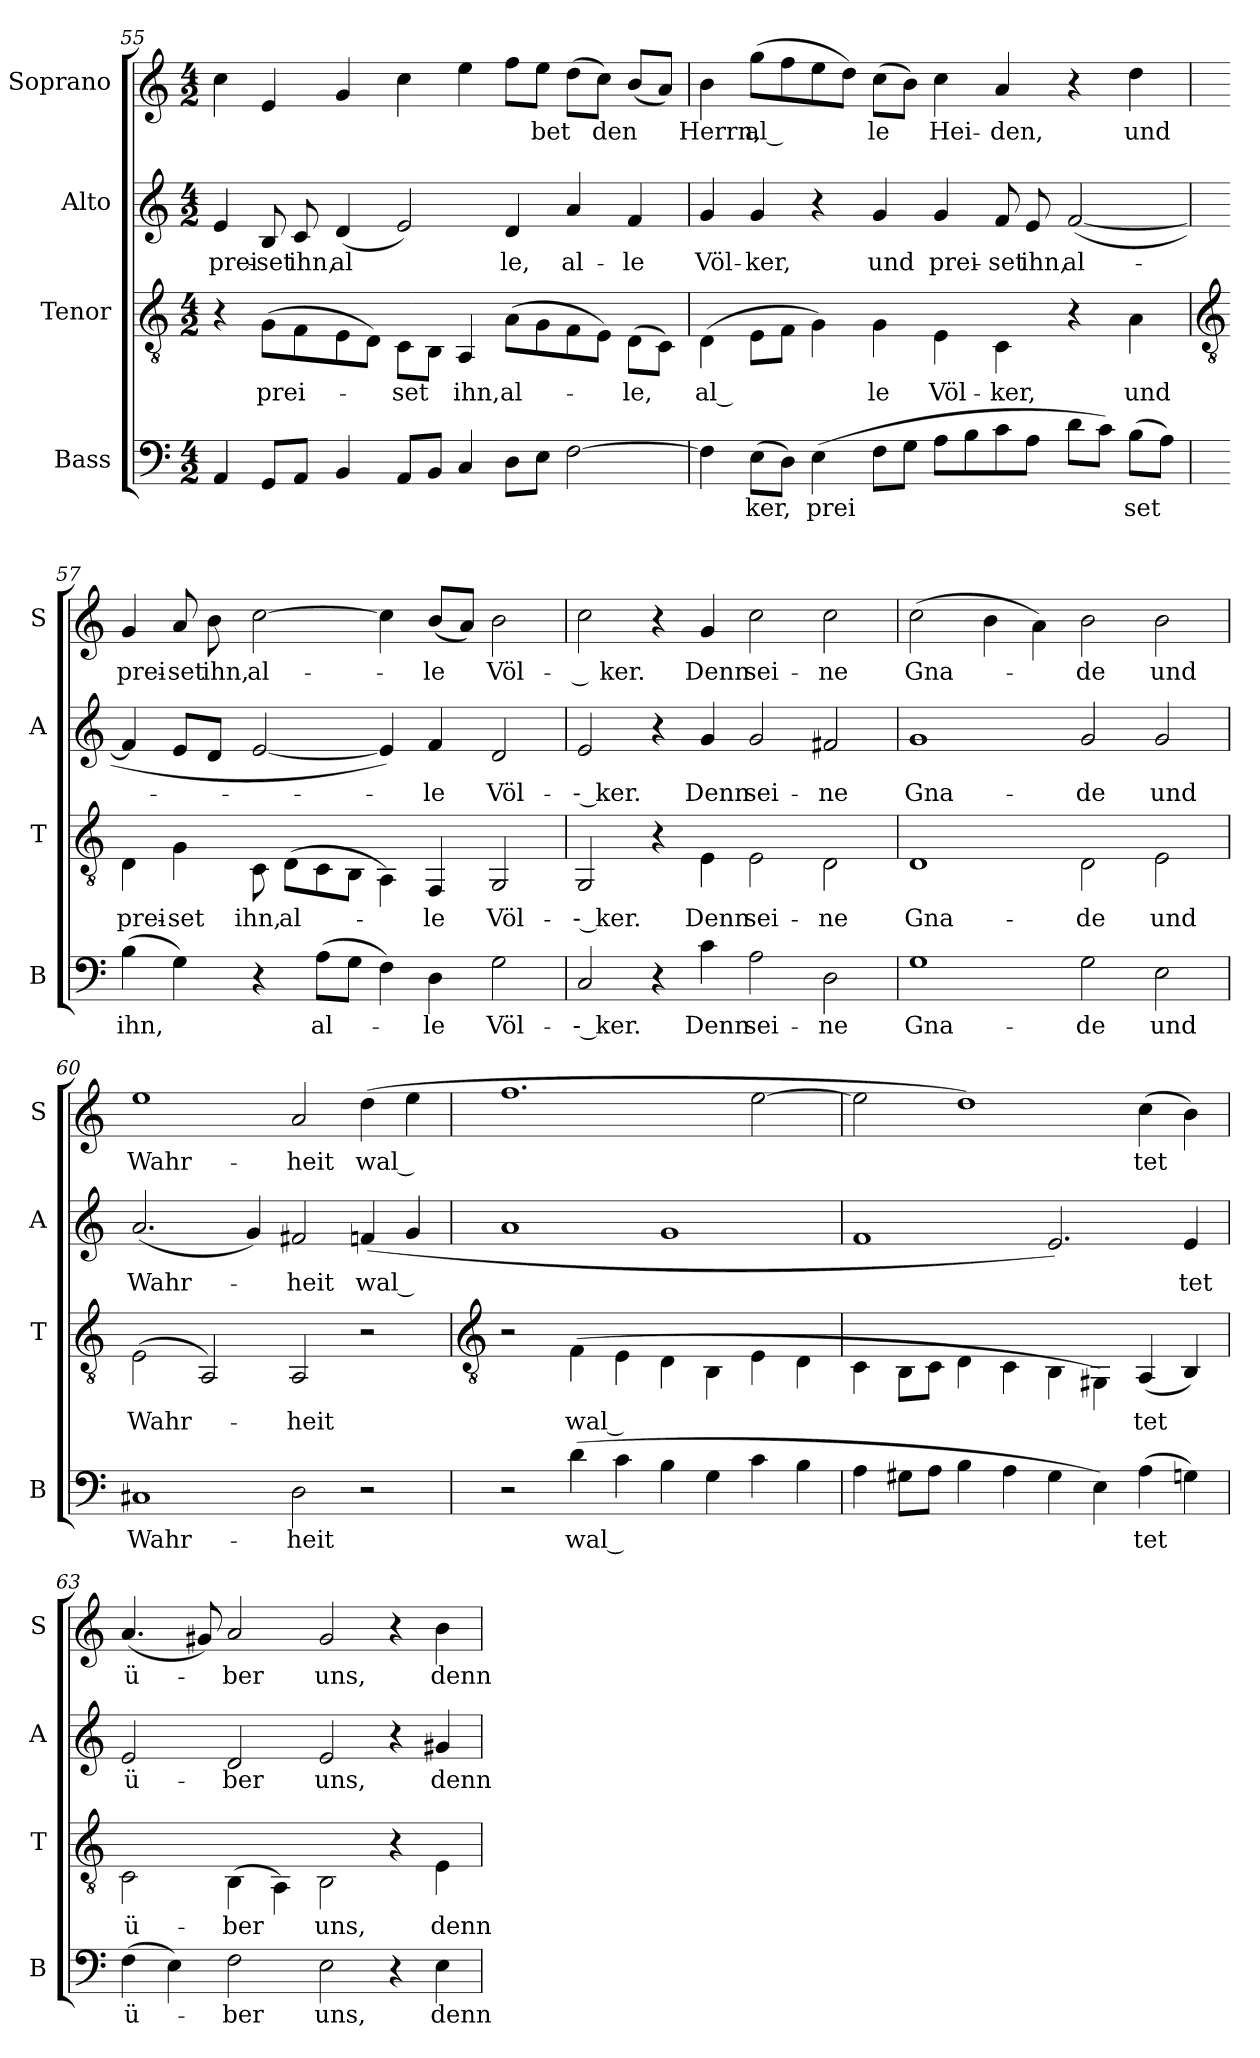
**kern	**text	**text	**kern	**text	**kern	**text	**kern	**text	**text
*part4	*part4	*part4	*part3	*part3	*part2	*part2	*part1	*part1	*part1
*staff4	*staff4	*staff4	*staff3	*staff3	*staff2	*staff2	*staff1	*staff1	*staff1
*I"Bass	*	*	*I"Tenor	*	*I"Alto	*	*I"Soprano	*	*
*I'B	*	*	*I'T	*	*I'A	*	*I'S	*	*
*clefF4	*	*	*clefGv2	*	*clefG2	*	*clefG2	*	*
*k[]	*	*	*k[]	*	*k[]	*	*k[]	*	*
*C:	*	*	*C:	*	*C:	*	*C:	*	*
*M4/2	*	*	*M4/2	*	*M4/2	*	*M4/2	*	*
=55	=55	=55	=55	=55	=55	=55	=55	=55	=55
!	!LO:LY:b	!LO:LY:b	!	!	!	!LO:LY:b	!	!LO:LY:b	!LO:LY:b
4AA/	--	-	4r	.	4e/	prei-	4cc\	--	--
!	!	!	!	!LO:LY:b	!	!LO:LY:b	!	!	!
8GG/L	.	.	(>8G\L	prei-	8B/	-set	4e/	.	.
!	!	!	!	!	!	!LO:LY:b	!	!	!
8AA/J	.	.	8F\	.	8c/	ihn,	.	.	.
!	!	!	!	!	!	!LO:LY:b	!	!	!
4BB/	.	.	8E\	.	(<4d/	al-	4g/	.	.
.	.	.	8D\J)	.	.	.	.	.	.
!	!	!	!	!LO:LY:b	!	!LO:LY:b	!	!	!
8AA/L	.	.	8C\L	-set	2e/)	--	4cc\	.	.
8BB/J	.	.	8BB\J	.	.	.	.	.	.
!	!	!	!	!LO:LY:b	!	!	!	!	!
4C/	.	.	4AA/	ihn,	.	.	4ee\	.	.
!	!	!	!	!LO:LY:b	!	!LO:LY:b	!	!	!
8D\L	.	.	(>8A\L	al-	4d/	le,	8ff\L	.	.
!	!	!	!	!	!	!	!	!LO:LY:b	!
8E\J	.	.	8G\	.	.	.	8ee\J	bet	.
!	!	!	!	!	!	!LO:LY:b	!	!	!
[2F\	.	.	8F\	.	4a/	al-	(>8dd\L	.	.
!	!	!	!	!	!	!	!	!LO:LY:b	!
.	.	.	8E\J)	.	.	.	8cc\J)	den	.
!	!	!	!	!LO:LY:b	!	!LO:LY:b	!	!	!
.	.	.	(>8D\L	-le,	4f/	-le	(<8b/L	.	.
.	.	.	8C\J)	.	.	.	8a/J)	.	.
=56	=56	=56	=56	=56	=56	=56	=56	=56	=56
!	!	!	!	!LO:LY:b	!	!LO:LY:b	!	!LO:LY:b	!
4F\]	.	.	(>4D\	al --	4g/	Völ-	4b\	Herrn,	.
!	!LO:LY:b	!LO:LY:b	!	!	!	!LO:LY:b	!	!LO:LY:b	!
(>8E\L	-ker,	.	8E\L	.	4g/	-ker,	(>8gg\L	al --	.
8D\J)	.	.	8F\J	.	.	.	8ff\	.	.
!	!LO:LY:b	!	!	!	!	!	!	!	!
(>4E\	prei-	.	4G\)	.	4r	.	8ee\	.	.
.	.	.	.	.	.	.	8dd\J)	.	.
!	!LO:LY:b	!	!	!LO:LY:b	!	!LO:LY:b	!	!LO:LY:b	!
8F\L	--	.	4G\	-le	4g/	und	(>8cc\L	-le	.
8G\J	.	.	.	.	.	.	8b\J)	.	.
!	!	!	!	!LO:LY:b	!	!LO:LY:b	!	!LO:LY:b	!
8A\L	.	.	4E\	Völ-	4g/	prei-	4cc\	Hei-	.
8B\	.	.	.	.	.	.	.	.	.
!	!	!	!	!LO:LY:b	!	!LO:LY:b	!	!LO:LY:b	!
8c\	.	.	4C\	-ker,	8f/	-set	4a/	-den,	.
!	!	!	!	!	!	!LO:LY:b	!	!	!
8A\J	.	.	.	.	8e/	ihn,	.	.	.
!	!LO:LY:b	!	!	!	!	!LO:LY:b	!	!	!
8d\L	-	.	4r	.	(<[2f/	al-	4r	.	.
8c\J)	.	.	.	.	.	.	.	.	.
!	!LO:LY:b	!	!	!LO:LY:b	!	!	!	!LO:LY:b	!
(>8B\L	set	.	4A\	und	.	.	4dd\	und	.
8A\J)	.	.	.	.	.	.	.	.	.
!!LO:LB:g=z
=57	=57	=57	=57	=57	=57	=57	=57	=57	=57
*	*	*	*clefGv2	*	*	*	*	*	*
!	!LO:LY:b	!	!	!LO:LY:b	!	!	!	!LO:LY:b	!
(>4B\	ihn,	.	4D\	prei-	4f/]	.	4g/	prei-	.
!	!	!	!	!LO:LY:b	!	!	!	!LO:LY:b	!
4G\)	.	.	4G\	-set	8e/L	.	8a/	-set	.
!	!	!	!	!	!	!	!	!LO:LY:b	!
.	.	.	.	.	8d/J	.	8b\	ihn,	.
!	!	!	!	!LO:LY:b	!	!	!	!LO:LY:b	!
4r	.	.	8C\	ihn,	[2e/	.	[2cc\	al-	.
!	!	!	!	!LO:LY:b	!	!	!	!	!
.	.	.	(>8D\L	al-	.	.	.	.	.
!	!LO:LY:b	!	!	!	!	!	!	!	!
(>8A\L	al-	.	8C\	.	.	.	.	.	.
8G\J	.	.	8BB\J	.	.	.	.	.	.
4F\)	.	.	4AA\)	.	4e/])	.	4cc\]	.	.
!	!LO:LY:b	!	!	!LO:LY:b	!	!LO:LY:b	!	!LO:LY:b	!
4D\	-le	.	4FF/	-le	4f/	-le	(<8b/L	-le	.
.	.	.	.	.	.	.	8a/J)	.	.
!	!LO:LY:b	!	!	!LO:LY:b	!	!LO:LY:b	!	!LO:LY:b	!
2G\	Völ-	.	2GG/	Völ-	2d/	Völ-	2b\	Völ-	.
=58	=58	=58	=58	=58	=58	=58	=58	=58	=58
!	!LO:LY:b	!	!	!LO:LY:b	!	!LO:LY:b	!	!LO:LY:b	!
2C/	-- ker.	.	2GG/	-- ker.	2e/	-- ker.	2cc\	-­ ker.	.
4r	.	.	4r	.	4r	.	4r	.	.
!	!LO:LY:b	!	!	!LO:LY:b	!	!LO:LY:b	!	!LO:LY:b	!
4c\	Denn	.	4E\	Denn	4g/	Denn	4g/	Denn	.
!	!LO:LY:b	!	!	!LO:LY:b	!	!LO:LY:b	!	!LO:LY:b	!
2A\	sei-	.	2E\	sei-	2g/	sei-	2cc\	sei-	.
!	!LO:LY:b	!	!	!LO:LY:b	!	!LO:LY:b	!	!LO:LY:b	!
2D\	-ne	.	2D\	-ne	2f#X/	-ne	2cc\	-ne	.
=59	=59	=59	=59	=59	=59	=59	=59	=59	=59
!	!LO:LY:b	!	!	!LO:LY:b	!	!LO:LY:b	!	!LO:LY:b	!
1G	Gna-	.	1D	Gna-	1g	Gna-	(>2cc\	Gna-	.
.	.	.	.	.	.	.	4b\	.	.
.	.	.	.	.	.	.	4a\)	.	.
!	!LO:LY:b	!	!	!LO:LY:b	!	!LO:LY:b	!	!LO:LY:b	!
2G\	-de	.	2D\	-de	2g/	-de	2b\	-de	.
!	!LO:LY:b	!	!	!LO:LY:b	!	!LO:LY:b	!	!LO:LY:b	!
2E\	und	.	2E\	und	2g/	und	2b\	und	.
=60	=60	=60	=60	=60	=60	=60	=60	=60	=60
!	!LO:LY:b	!	!	!LO:LY:b	!	!LO:LY:b	!	!LO:LY:b	!
1C#X	Wahr-	.	(<2E\	Wahr-	(<2.a/	Wahr-	1ee	Wahr-	.
.	.	.	2AA/)	.	.	.	.	.	.
.	.	.	.	.	4g/)	.	.	.	.
!	!LO:LY:b	!	!	!LO:LY:b	!	!LO:LY:b	!	!LO:LY:b	!
2D\	-heit	.	2AA/	-heit	2f#X/	-heit	2a/	-heit	.
!	!	!	!	!	!	!LO:LY:b	!	!LO:LY:b	!
2r	.	.	2r	.	(<4fn/	wal --	(>4dd\	wal --	.
.	.	.	.	.	4g/	.	4ee\	.	.
!!LO:LB:g=z
=61	=61	=61	=61	=61	=61	=61	=61	=61	=61
*	*	*	*clefGv2	*	*	*	*	*	*
2r	.	.	2r	.	1a	.	1.ff	.	.
!	!LO:LY:b	!	!	!LO:LY:b	!	!	!	!	!
(>4d\	wal --	.	(>4F\	wal --	.	.	.	.	.
4c\	.	.	4E\	.	.	.	.	.	.
4B\	.	.	4D\	.	1g	.	.	.	.
4G\	.	.	4BB\	.	.	.	.	.	.
4c\	.	.	4E\	.	.	.	[2ee\	.	.
4B\	.	.	4D\	.	.	.	.	.	.
=62	=62	=62	=62	=62	=62	=62	=62	=62	=62
4A\	.	.	4C\	.	1f	.	2ee\]	.	.
8G#X\L	.	.	8BB\L	.	.	.	.	.	.
8A\J	.	.	8C\J	.	.	.	.	.	.
4B\	.	.	4D\	.	.	.	1dd)	.	.
4A\	.	.	4C\	.	.	.	.	.	.
4G#\	.	.	4BB\	.	2.e/)	.	.	.	.
4E\)	.	.	4GG#X\)	.	.	.	.	.	.
!	!LO:LY:b	!	!	!LO:LY:b	!	!	!	!LO:LY:b	!
(>4A\	-tet	.	(<4AA/	-tet	.	.	(>4cc\	-tet	.
!	!	!	!	!	!	!LO:LY:b	!	!	!
4Gn\)	.	.	4BB/)	.	4e/	-tet	4b\)	.	.
=63	=63	=63	=63	=63	=63	=63	=63	=63	=63
!	!LO:LY:b	!	!	!LO:LY:b	!	!LO:LY:b	!	!LO:LY:b	!
(>4F\	ü-	.	2C\	ü-	2e/	ü-	(<4.a/	ü-	.
4E\)	.	.	.	.	.	.	.	.	.
.	.	.	.	.	.	.	8g#X/)	.	.
!	!LO:LY:b	!	!	!LO:LY:b	!	!LO:LY:b	!	!LO:LY:b	!
2F\	-ber	.	(>4BB\	-ber	2d/	-ber	2a/	-ber	.
.	.	.	4AA\)	.	.	.	.	.	.
!	!LO:LY:b	!	!	!LO:LY:b	!	!LO:LY:b	!	!LO:LY:b	!
2E\	uns,	.	2BB\	uns,	2e/	uns,	2g#/	uns,	.
4r	.	.	4r	.	4r	.	4r	.	.
!	!LO:LY:b	!	!	!LO:LY:b	!	!LO:LY:b	!	!LO:LY:b	!
4E\	denn	.	4E\	denn	4g#X/	denn	4b\	denn	.
=	=	=	=	=	=	=	=	=	=
*-	*-	*-	*-	*-	*-	*-	*-	*-	*-
